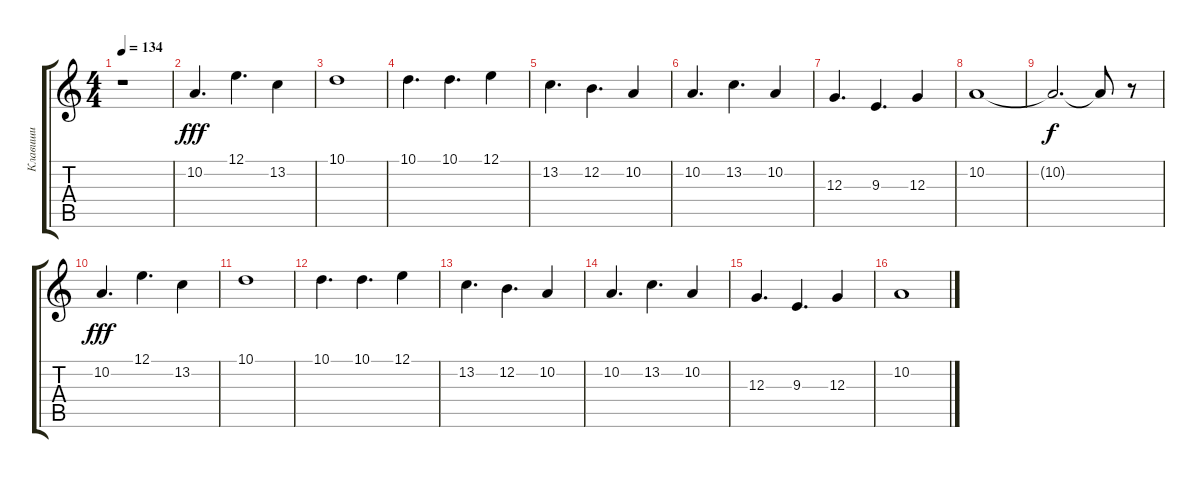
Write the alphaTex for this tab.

\track ("Клавиши" "Клавиши") {instrument pad7halo}
\staff {score tabs}
\tuning (E4 B3 G3 D3 A2 E2) {hide}
\ts (4 4)
\tempo 134
\clef g2
\ks c
r.1{dy fff instrument pad7halo} |
10.2.4{d} 12.1.4{d} 13.2.4 |
10.1.1 |
10.1.4{d} 10.1.4{d} 12.1.4 |
13.2.4{d} 12.2.4{d} 10.2.4 |
10.2.4{d} 13.2.4{d} 10.2.4 |
12.3.4{d} 9.3.4{d} 12.3.4 |
10.2.1 |
10.2{t}.2{d dy f} 10.2{t}.8 r.8 |
10.2.4{d dy fff} 12.1.4{d} 13.2.4 |
10.1.1 |
10.1.4{d} 10.1.4{d} 12.1.4 |
13.2.4{d} 12.2.4{d} 10.2.4 |
10.2.4{d} 13.2.4{d} 10.2.4 |
12.3.4{d} 9.3.4{d} 12.3.4 |
10.2.1
